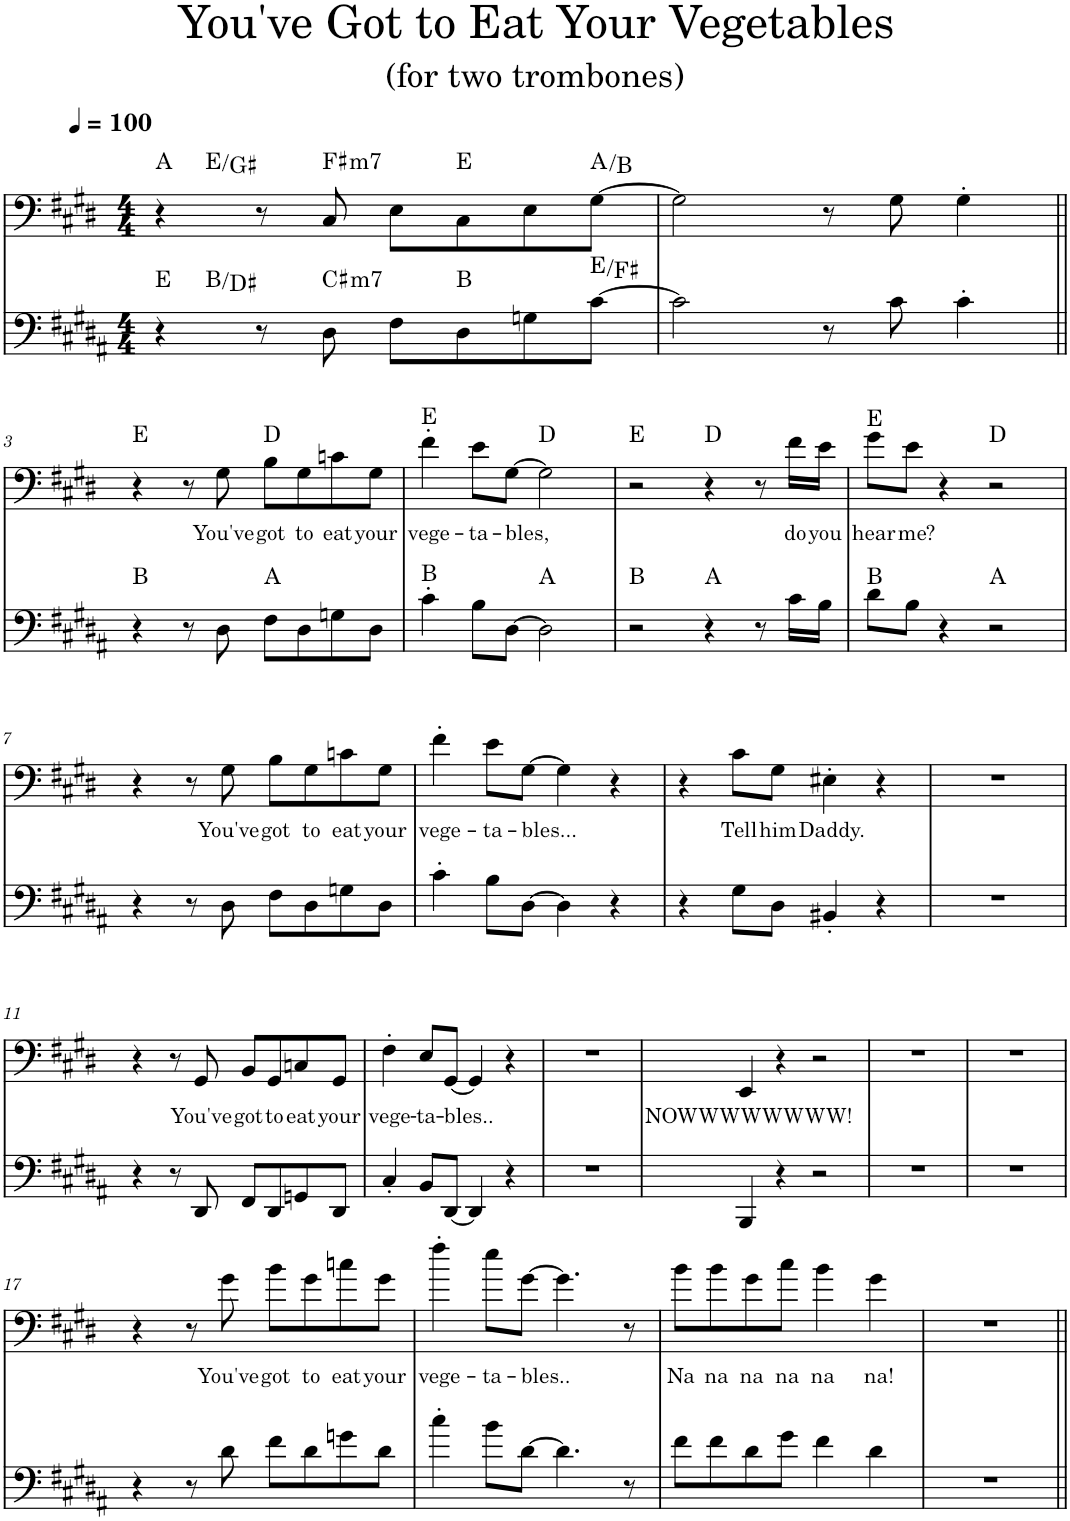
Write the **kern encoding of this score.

**kern	**harte	**kern	**text	**harte
*part2	*part2	*part1	*part1	*part1
*staff2	*	*staff1	*staff1	*
*I"Piano, Brasstard	*	*I"Piano	*	*
*I'Pno	*	*I'Pno	*	*
*clefF4	*	*clefF4	*	*
*Trd-3c-5	*	*	*	*
*k[f#c#g#d#a#]	*	*k[f#c#g#d#]	*	*
*M4/4	*	*M4/4	*	*
*MM100	*	*MM100	*	*
=1	=1	=1	=1	=1
*^	*	*^	*	*
4r	8ryy	E:maj	4r	8ryy	.	A:maj
.	2..ryy	B:maj/3	.	2..ryy	.	E:maj/3
8r	.	.	8r	.	.	.
!	!	!LO:H:kt=m7	!	!	!	!LO:H:kt=m7
8D#\	.	C#:min7	8C#/	.	.	F#:min7
!	!	!LO:H:kt=N.C.	!	!	!	!LO:H:kt=N.C.
8F#\L	.	N	8E\L	.	.	N
8D#\	.	B:maj	8C#\	.	.	E:maj
8Gn\	.	.	8E\	.	.	.
[8c#\J	.	E:maj/2	[8G#\J	.	.	A:maj/2
=2	=2	=2	=2	=2	=2	=2
!	!	!LO:H:kt=N.C.	!	!	!	!LO:H:kt=N.C.
*v	*v	*	*	*	*	*
*	*	*v	*v	*	*
2c#\]	N	2G#\]	.	N
8r	.	8r	.	.
8c#\	.	8G#\	.	.
4c#'\	.	4G#'\	.	.
!!LO:LB:g=z
=3||	=3||	=3||	=3||	=3||
4r	B:maj	4r	.	E:maj
8r	.	8r	.	.
!	!	!	!LO:LY:b	!
8D#\	.	8G#\	You've	.
!	!	!	!LO:LY:b	!
8F#\L	A:maj	8B\L	got	D:maj
!	!	!	!LO:LY:b	!
8D#\	.	8G#\	to	.
!	!	!	!LO:LY:b	!
8Gn\	.	8cn\	eat	.
!	!	!	!LO:LY:b	!
8D#\J	.	8G#\J	your	.
=4	=4	=4	=4	=4
!	!	!	!LO:LY:b	!
4c#'\	B:maj	4f#'\	vege-	E:maj
!	!	!	!LO:LY:b	!
8B\L	.	8e\L	-ta-	.
!	!	!	!LO:LY:b	!
[8D#\J	.	[8G#\J	-bles,	.
2D#\]	A:maj	2G#\]	.	D:maj
=5	=5	=5	=5	=5
2r	B:maj	2r	.	E:maj
4r	A:maj	4r	.	D:maj
8r	.	8r	.	.
!	!	!	!LO:LY:b	!
16c#\LL	.	16f#\LL	do	.
!	!	!	!LO:LY:b	!
16B\JJ	.	16e\JJ	you	.
=6	=6	=6	=6	=6
!	!	!	!LO:LY:b	!
8d#\L	B:maj	8g#\L	hear	E:maj
!	!	!	!LO:LY:b	!
8B\J	.	8e\J	me?	.
4r	.	4r	.	.
2r	A:maj	2r	.	D:maj
!!LO:LB:g=z
=7	=7	=7	=7	=7
4r	.	4r	.	.
8r	.	8r	.	.
!	!	!	!LO:LY:b	!
8D#\	.	8G#\	You've	.
!	!	!	!LO:LY:b	!
8F#\L	.	8B\L	got	.
!	!	!	!LO:LY:b	!
8D#\	.	8G#\	to	.
!	!	!	!LO:LY:b	!
8Gn\	.	8cn\	eat	.
!	!	!	!LO:LY:b	!
8D#\J	.	8G#\J	your	.
=8	=8	=8	=8	=8
!	!	!	!LO:LY:b	!
4c#'\	.	4f#'\	vege-	.
!	!	!	!LO:LY:b	!
8B\L	.	8e\L	-ta-	.
!	!	!	!LO:LY:b	!
[8D#\J	.	[8G#\J	-bles...	.
4D#\]	.	4G#\]	.	.
4r	.	4r	.	.
=9	=9	=9	=9	=9
4r	.	4r	.	.
!	!	!	!LO:LY:b	!
8G#\L	.	8c#\L	Tell	.
!	!	!	!LO:LY:b	!
8D#\J	.	8G#\J	him	.
!	!	!	!LO:LY:b	!
4BB#X'/	.	4E#X'\	Daddy.	.
4r	.	4r	.	.
=10	=10	=10	=10	=10
1r	.	1r	.	.
!!LO:LB:g=z
=11	=11	=11	=11	=11
4r	.	4r	.	.
8r	.	8r	.	.
!	!	!	!LO:LY:b	!
8DD#/	.	8GG#/	You've	.
!	!	!	!LO:LY:b	!
8FF#/L	.	8BB/L	got	.
!	!	!	!LO:LY:b	!
8DD#/	.	8GG#/	to	.
!	!	!	!LO:LY:b	!
8GGn/	.	8Cn/	eat	.
!	!	!	!LO:LY:b	!
8DD#/J	.	8GG#/J	your	.
=12	=12	=12	=12	=12
!	!	!	!LO:LY:b	!
4C#'/	.	4F#'\	vege-	.
!	!	!	!LO:LY:b	!
8BB/L	.	8E/L	-ta-	.
!	!	!	!LO:LY:b	!
[8DD#/J	.	[8GG#/J	-bles..	.
4DD#/]	.	4GG#/]	.	.
4r	.	4r	.	.
=13	=13	=13	=13	=13
1r	.	1r	.	.
=14	=14	=14	=14	=14
!	!	!	!LO:LY:b	!
4BBB/	.	4EE/	NOWWWWWWWW!	.
4r	.	4r	.	.
2r	.	2r	.	.
=15	=15	=15	=15	=15
1r	.	1r	.	.
=16	=16	=16	=16	=16
1r	.	1r	.	.
!!LO:LB:g=z
=17	=17	=17	=17	=17
4r	.	4r	.	.
8r	.	8r	.	.
!	!	!	!LO:LY:b	!
8d#\	.	8g#\	You've	.
!	!	!	!LO:LY:b	!
8f#\L	.	8b\L	got	.
!	!	!	!LO:LY:b	!
8d#\	.	8g#\	to	.
!	!	!	!LO:LY:b	!
8gn\	.	8ccn\	eat	.
!	!	!	!LO:LY:b	!
8d#\J	.	8g#\J	your	.
=18	=18	=18	=18	=18
!	!	!	!LO:LY:b	!
4cc#'\	.	4ff#'\	vege-	.
!	!	!	!LO:LY:b	!
8b\L	.	8ee\L	-ta-	.
!	!	!	!LO:LY:b	!
[8d#\J	.	[8g#\J	-bles..	.
4.d#\]	.	4.g#\]	.	.
8r	.	8r	.	.
=19	=19	=19	=19	=19
!	!	!	!LO:LY:b	!
8f#\L	.	8b\L	Na	.
!	!	!	!LO:LY:b	!
8f#\	.	8b\	na	.
!	!	!	!LO:LY:b	!
8d#\	.	8g#\	na	.
!	!	!	!LO:LY:b	!
8g#\J	.	8cc#\J	na	.
!	!	!	!LO:LY:b	!
4f#\	.	4b\	na	.
!	!	!	!LO:LY:b	!
4d#\	.	4g#\	na!	.
=20	=20	=20	=20	=20
1r	.	1r	.	.
=||	=||	=||	=||	=||
*-	*-	*-	*-	*-
